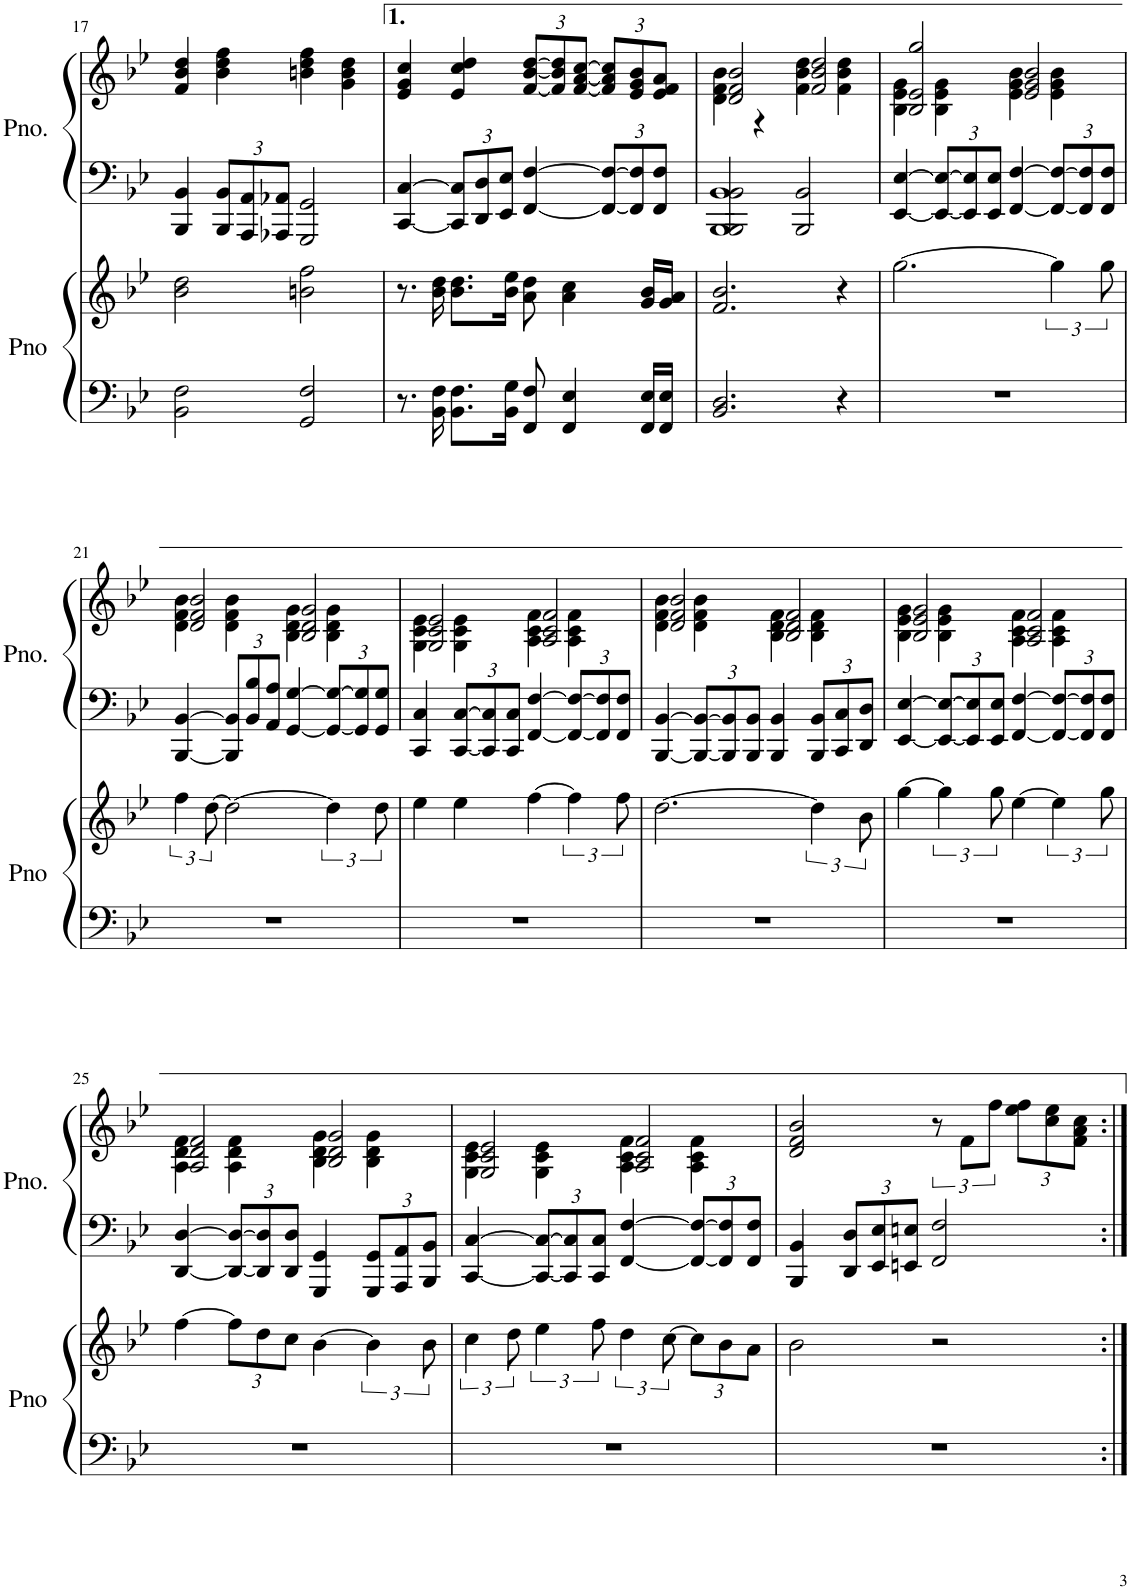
**kern	**kern	**kern	**kern
*part2	*part2	*part1	*part1
*staff4	*staff3	*staff2	*staff1
*I"Piano	*	*I"Piano	*
*I'Pno	*	*I'Pno.	*
!!LO:PB:g=z
*clefF4	*clefG2	*clefF4	*clefG2
*k[b-e-]	*k[b-e-]	*k[b-e-]	*k[b-e-]
*M4/4	*M4/4	*M4/4	*M4/4
=17	=17	=17	=17
2BB-\ 2F\	2b-\ 2dd\	4BBB-/ 4BB-/	4f/ 4b-/ 4dd/
*	*	*Xbrackettup	*
.	.	12BBB-/ 12BB-/L	4b-\ 4dd\ 4ff\
.	.	12AAA/ 12AA/	.
.	.	12AAA-X/ 12AA-X/J	.
2GG/ 2F/	2bn\ 2ff\	2GGG/ 2GG/	4bn\ 4dd\ 4ff\
.	.	.	4g\ 4b\ 4dd\
=18	=18	=18	=18
8.r	8.r	[4CC/ [4C/	4e-/ 4g/ 4cc/
16BB-\ 16F\	16b-\ 16dd\	.	.
8.BB-\ 8.F\L	8.b-\ 8.dd\L	12CC/] 12C/]L	4e-/ 4cc/ 4dd/
.	.	12DD/ 12D/	.
.	.	12EE-/ 12E-/J	.
16BB-\ 16G\Jk	16b-\ 16ee-\Jk	.	.
*	*	*	*Xbrackettup
8FF/ 8F/	8a\ 8dd\	[4FF/ [4F/	[12f/ [12b-/ [12dd/L
.	.	.	12f/] 12b-/] 12dd/]
4FF/ 4E-/	4a\ 4cc\	.	.
.	.	.	[12f/ [12a/ [12cc/J
.	.	12FF/_ 12F/_L	12f/] 12a/] 12cc/]L
.	.	12FF/] 12F/]	12e-/ 12g/ 12b-/
16FF/ 16E-/LL	16g/ 16b-/LL	.	.
.	.	12FF/ 12F/J	12e-/ 12f/ 12a/J
16FF/ 16E-/JJ	16g/ 16a/JJ	.	.
=19	=19	=19	=19
*	*	*^	*^
2.BB-/ 2.D/	2.f/ 2.b-/	1BBB- 1BB-	2BBB-/ 2BB-/	2d/ 2f/ 2b-/	4d\ 4f\ 4b-\
.	.	.	.	.	4r
.	.	.	2BBB-/ 2BB-/	2f/ 2b-/ 2dd/	4f\ 4b-\ 4dd\
4r	4r	.	.	.	4f\ 4b-\ 4dd\
*	*	*v	*v	*	*
=20	=20	=20	=20	=20
1r	[2.gg\	[4EE-/ [4E-/	2B-/ 2e-/ 2gg/	4B-\ 4e-\ 4g\
.	.	12EE-/_ 12E-/_L	.	4B-\ 4e-\ 4g\
.	.	12EE-/] 12E-/]	.	.
.	.	12EE-/ 12E-/J	.	.
.	.	[4FF/ [4F/	2e-/ 2g/ 2b-/	4e-\ 4g\ 4b-\
.	6gg\]	12FF/_ 12F/_L	.	4e-\ 4g\ 4b-\
.	.	12FF/] 12F/]	.	.
.	12gg\	12FF/ 12F/J	.	.
!!LO:LB:g=z	!!
=21	=21	=21	=21	=21
1r	6ff\	[4BBB-/ [4BB-/	2d/ 2f/ 2b-/	4d\ 4f\ 4b-\
.	[12dd\	.	.	.
.	2dd\_	12BBB-/] 12BB-/]L	.	4d\ 4f\ 4b-\
.	.	12BB-/ 12B-/	.	.
.	.	12AA/ 12A/J	.	.
.	.	[4GG/ [4G/	2B-/ 2d/ 2g/	4B-\ 4d\ 4g\
.	6dd\]	12GG/_ 12G/_L	.	4B-\ 4d\ 4g\
.	.	12GG/] 12G/]	.	.
.	12dd\	12GG/ 12G/J	.	.
=22	=22	=22	=22	=22
1r	4ee-\	4CC/ 4C/	2G/ 2c/ 2e-/	4G\ 4c\ 4e-\
.	4ee-\	[12CC/ [12C/L	.	4G\ 4c\ 4e-\
.	.	12CC/] 12C/]	.	.
.	.	12CC/ 12C/J	.	.
.	[4ff\	[4FF/ [4F/	2A/ 2c/ 2f/	4A\ 4c\ 4f\
.	6ff\]	12FF/_ 12F/_L	.	4A\ 4c\ 4f\
.	.	12FF/] 12F/]	.	.
.	12ff\	12FF/ 12F/J	.	.
=23	=23	=23	=23	=23
1r	[2.dd\	[4BBB-/ [4BB-/	2d/ 2f/ 2b-/	4d\ 4f\ 4b-\
.	.	12BBB-/_ 12BB-/_L	.	4d\ 4f\ 4b-\
.	.	12BBB-/] 12BB-/]	.	.
.	.	12BBB-/ 12BB-/J	.	.
.	.	4BBB-/ 4BB-/	2B-/ 2d/ 2f/	4B-\ 4d\ 4f\
.	6dd\]	12BBB-/ 12BB-/L	.	4B-\ 4d\ 4f\
.	.	12CC/ 12C/	.	.
.	12b-\	12DD/ 12D/J	.	.
=24	=24	=24	=24	=24
1r	[4gg\	[4EE-/ [4E-/	2B-/ 2e-/ 2g/	4B-\ 4e-\ 4g\
.	6gg\]	12EE-/_ 12E-/_L	.	4B-\ 4e-\ 4g\
.	.	12EE-/] 12E-/]	.	.
.	12gg\	12EE-/ 12E-/J	.	.
.	[4ee-\	[4FF/ [4F/	2A/ 2c/ 2f/	4A\ 4c\ 4f\
.	6ee-\]	12FF/_ 12F/_L	.	4A\ 4c\ 4f\
.	.	12FF/] 12F/]	.	.
.	12gg\	12FF/ 12F/J	.	.
!!LO:LB:g=z	!!
=25	=25	=25	=25	=25
1r	[4ff\	[4DD/ [4D/	2A/ 2d/ 2f/	4A\ 4d\ 4f\
*	*Xbrackettup	*	*	*
.	12ff\L]	12DD/_ 12D/_L	.	4A\ 4d\ 4f\
.	12dd\	12DD/] 12D/]	.	.
.	12cc\J	12DD/ 12D/J	.	.
.	[4b-\	4GGG/ 4GG/	2B-/ 2d/ 2g/	4B-\ 4d\ 4g\
*	*brackettup	*	*	*
.	6b-\]	12GGG/ 12GG/L	.	4B-\ 4d\ 4g\
.	.	12AAA/ 12AA/	.	.
.	12b-\	12BBB-/ 12BB-/J	.	.
=26	=26	=26	=26	=26
1r	6cc\	[4CC/ [4C/	2G/ 2c/ 2e-/	4G\ 4c\ 4e-\
.	12dd\	.	.	.
.	6ee-\	12CC/_ 12C/_L	.	4G\ 4c\ 4e-\
.	.	12CC/] 12C/]	.	.
.	12ff\	12CC/ 12C/J	.	.
.	6dd\	[4FF/ [4F/	2A/ 2c/ 2f/	4A\ 4c\ 4f\
.	[12cc\	.	.	.
*	*Xbrackettup	*	*	*
.	12cc\L]	12FF/_ 12F/_L	.	4A\ 4c\ 4f\
.	12b-\	12FF/] 12F/]	.	.
.	12a\J	12FF/ 12F/J	.	.
*	*	*	*v	*v
=27	=27	=27	=27
1r	2b-\	4BBB-/ 4BB-/	2d/ 2f/ 2b-/
.	.	12DD/ 12D/L	.
.	.	12EE-/ 12E-/	.
.	.	12EEn/ 12En/J	.
*	*	*	*brackettup
.	2r	2FF/ 2F/	12r
.	.	.	12f\L
.	.	.	12ff\J
*	*	*	*Xbrackettup
.	.	.	12ee-\ 12ff\L
.	.	.	12cc\ 12ee-\
.	.	.	12f\ 12a\ 12cc\J
=:|!	=:|!	=:|!	=:|!
*-	*-	*-	*-
